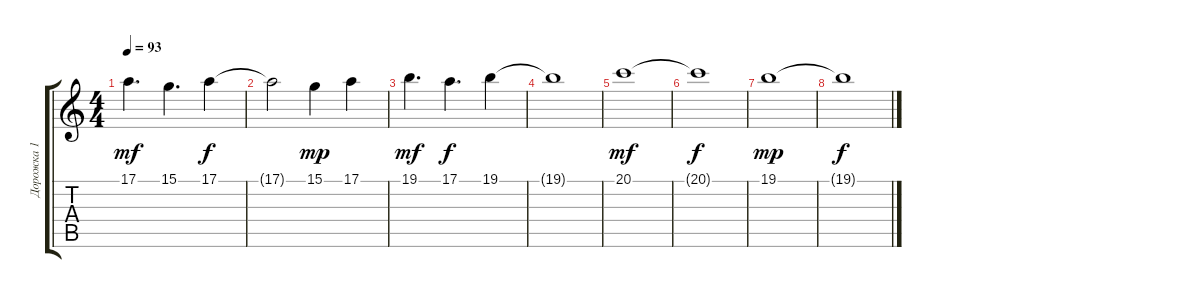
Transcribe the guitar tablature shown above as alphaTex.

\track ("Дорожка 1" "Дорожка 1") {instrument acousticgrandpiano}
\staff {score tabs}
\tuning (E4 B3 G3 D3 A2 E2) {hide}
\ts (4 4)
\tempo 93
\clef g2
\ks c
17.1.4{d dy mf} 15.1.4{d} 17.1.4{dy f} |
17.1{t}.2 15.1.4{dy mp} 17.1.4 |
19.1.4{d dy mf} 17.1.4{d dy f} 19.1.4 |
19.1{t}.1 |
20.1.1{dy mf} |
20.1{t}.1{dy f} |
19.1.1{dy mp} |
19.1{t}.1{dy f}
